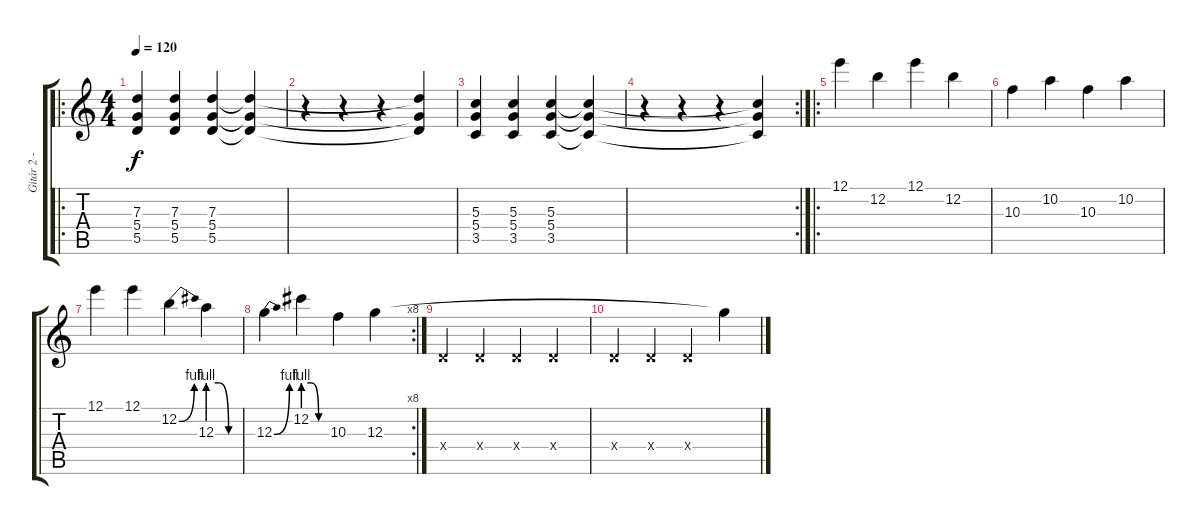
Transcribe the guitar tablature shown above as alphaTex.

\track ("Gitár 2 - Szóló" "Gitár 2 - ") {instrument distortionguitar}
\staff {score tabs}
\tuning (E4 B3 G3 D3 A2 E2) {hide}
\ro
\ts (4 4)
\tempo 120
\clef g2
\ks c
(7.3 5.4 5.5).4{dy f} (7.3 5.4 5.5).4 (7.3 5.4 5.5).4 (7.3{t} 5.4{t} 5.5{t}).4 |
r.4 r.4 r.4 (7.3{t} 5.4{t} 5.5{t}).4 |
(5.3 5.4 3.5).4 (5.3 5.4 3.5).4 (5.3 5.4 3.5).4 (5.3{t} 5.4{t} 3.5{t}).4 |
\rc 2
r.4 r.4 r.4 (5.3{t} 5.4{t} 3.5{t}).4 |
\ro
12.1.4 12.2.4 12.1.4 12.2.4 |
10.3.4 10.2.4 10.3.4 10.2.4 |
12.1.4 12.1.4 12.2{be (bend 0 0 60 4)}.4 12.3{be (custom 0 4 20 4 40 0 60 0)}.4 |
\rc 8
12.3{be (bend 0 0 60 4)}.4 12.2{be (custom 0 4 20 4 40 0 60 0)}.4 10.3.4 12.3.4 |
0.4{x}.4 0.4{x}.4 0.4{x}.4 0.4{x}.4 |
0.4{x}.4 0.4{x}.4 0.4{x}.4 12.3{t}.4
